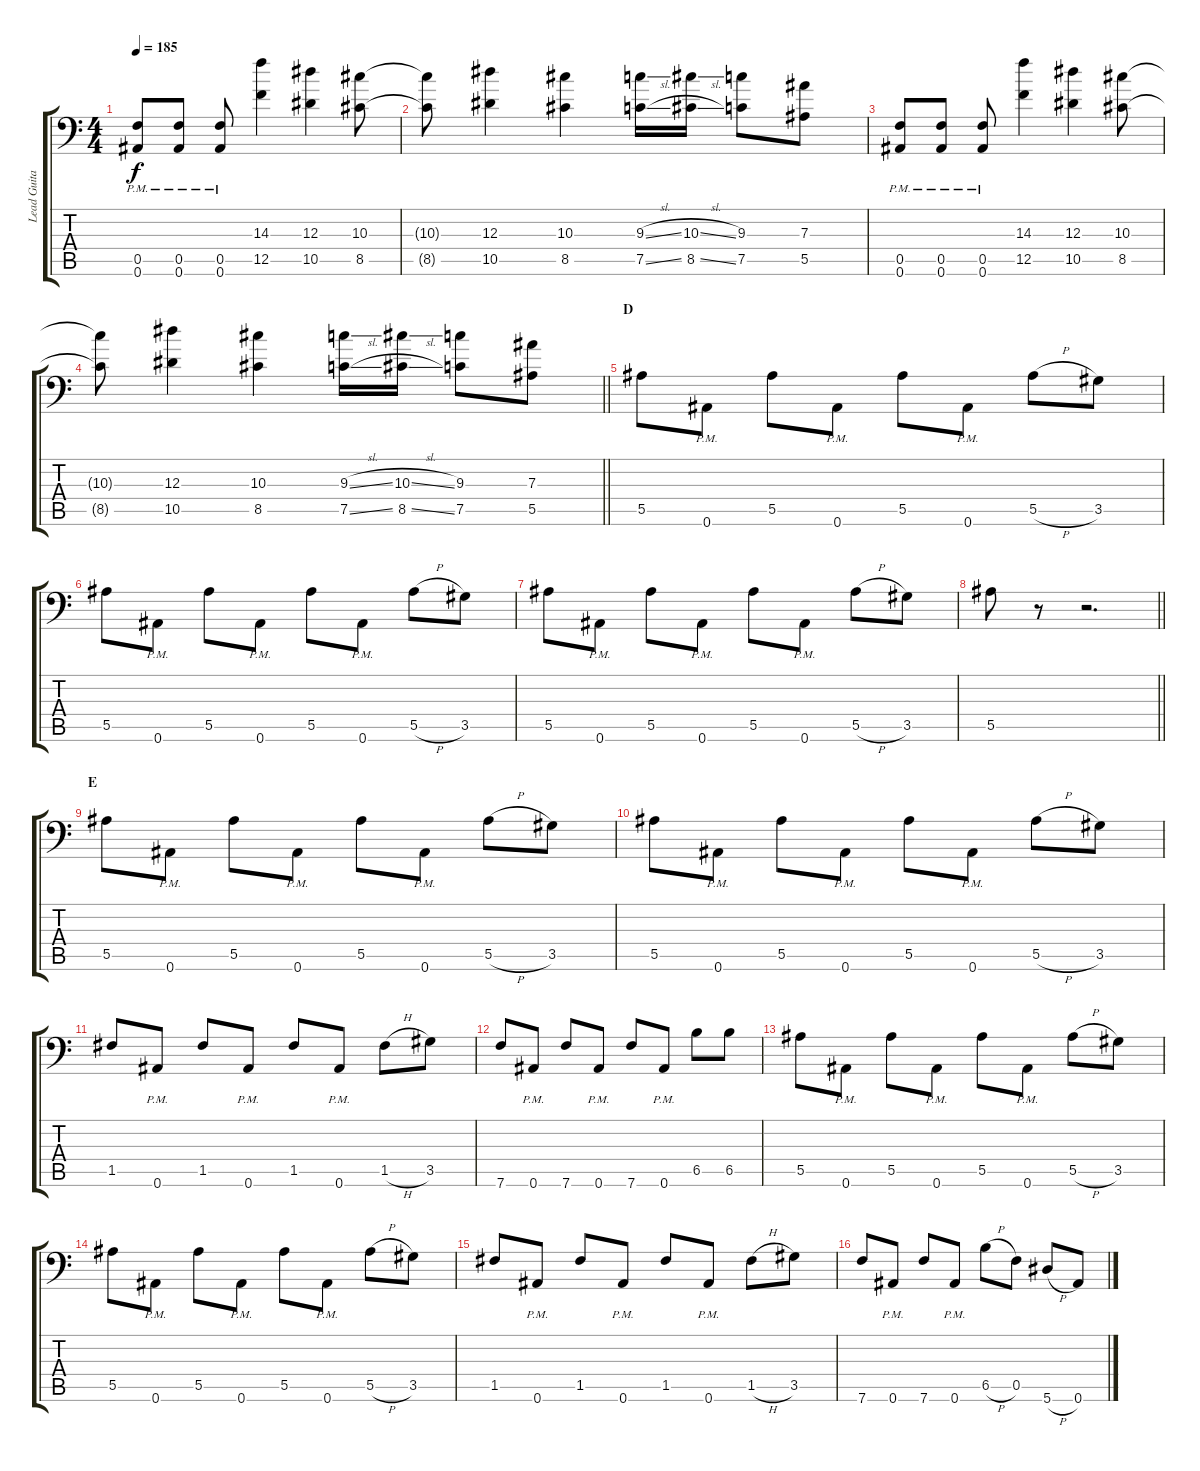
\track ("Lead Guitar: Michael Bujaki" "Lead Guita") {instrument overdrivenguitar}
\staff {score tabs}
\tuning (C4 G3 Eb3 Bb2 F2 Bb1) {hide}
\ts (4 4)
\tempo 185
\clef f4
\ks c
(0.5{pm} 0.6{pm}).8{dy f} (0.5{pm} 0.6{pm}).8 (0.5{pm} 0.6{pm}).8 (14.3 12.5).4 (12.3 10.5).4 (10.3 8.5).8 |
(10.3{t} 8.5{t}).8 (12.3 10.5).4 (10.3 8.5).4 (9.3{sl} 7.5{sl}).16 (10.3{sl} 8.5{sl}).16 (9.3 7.5).8 (7.3 5.5).8 |
(0.5{pm} 0.6{pm}).8 (0.5{pm} 0.6{pm}).8 (0.5{pm} 0.6{pm}).8 (14.3 12.5).4 (12.3 10.5).4 (10.3 8.5).8 |
\barLineRight lightlight
(10.3{t} 8.5{t}).8 (12.3 10.5).4 (10.3 8.5).4 (9.3{sl} 7.5{sl}).16 (10.3{sl} 8.5{sl}).16 (9.3 7.5).8 (7.3 5.5).8 |
\section ("" "D")
5.5.8 0.6{pm}.8 5.5.8 0.6{pm}.8 5.5.8 0.6{pm}.8 5.5{h}.8 3.5.8 |
5.5.8 0.6{pm}.8 5.5.8 0.6{pm}.8 5.5.8 0.6{pm}.8 5.5{h}.8 3.5.8 |
5.5.8 0.6{pm}.8 5.5.8 0.6{pm}.8 5.5.8 0.6{pm}.8 5.5{h}.8 3.5.8 |
\barLineRight lightlight
5.5.8 r.8 r.2{d} |
\section ("" "E")
5.5.8 0.6{pm}.8 5.5.8 0.6{pm}.8 5.5.8 0.6{pm}.8 5.5{h}.8 3.5.8 |
5.5.8 0.6{pm}.8 5.5.8 0.6{pm}.8 5.5.8 0.6{pm}.8 5.5{h}.8 3.5.8 |
1.5.8 0.6{pm}.8 1.5.8 0.6{pm}.8 1.5.8 0.6{pm}.8 1.5{h}.8 3.5.8 |
7.6.8 0.6{pm}.8 7.6.8 0.6{pm}.8 7.6.8 0.6{pm}.8 6.5.8 6.5.8 |
5.5.8 0.6{pm}.8 5.5.8 0.6{pm}.8 5.5.8 0.6{pm}.8 5.5{h}.8 3.5.8 |
5.5.8 0.6{pm}.8 5.5.8 0.6{pm}.8 5.5.8 0.6{pm}.8 5.5{h}.8 3.5.8 |
1.5.8 0.6{pm}.8 1.5.8 0.6{pm}.8 1.5.8 0.6{pm}.8 1.5{h}.8 3.5.8 |
7.6.8 0.6{pm}.8 7.6.8 0.6{pm}.8 6.5{h}.8 0.5.8 5.6{h}.8 0.6.8
